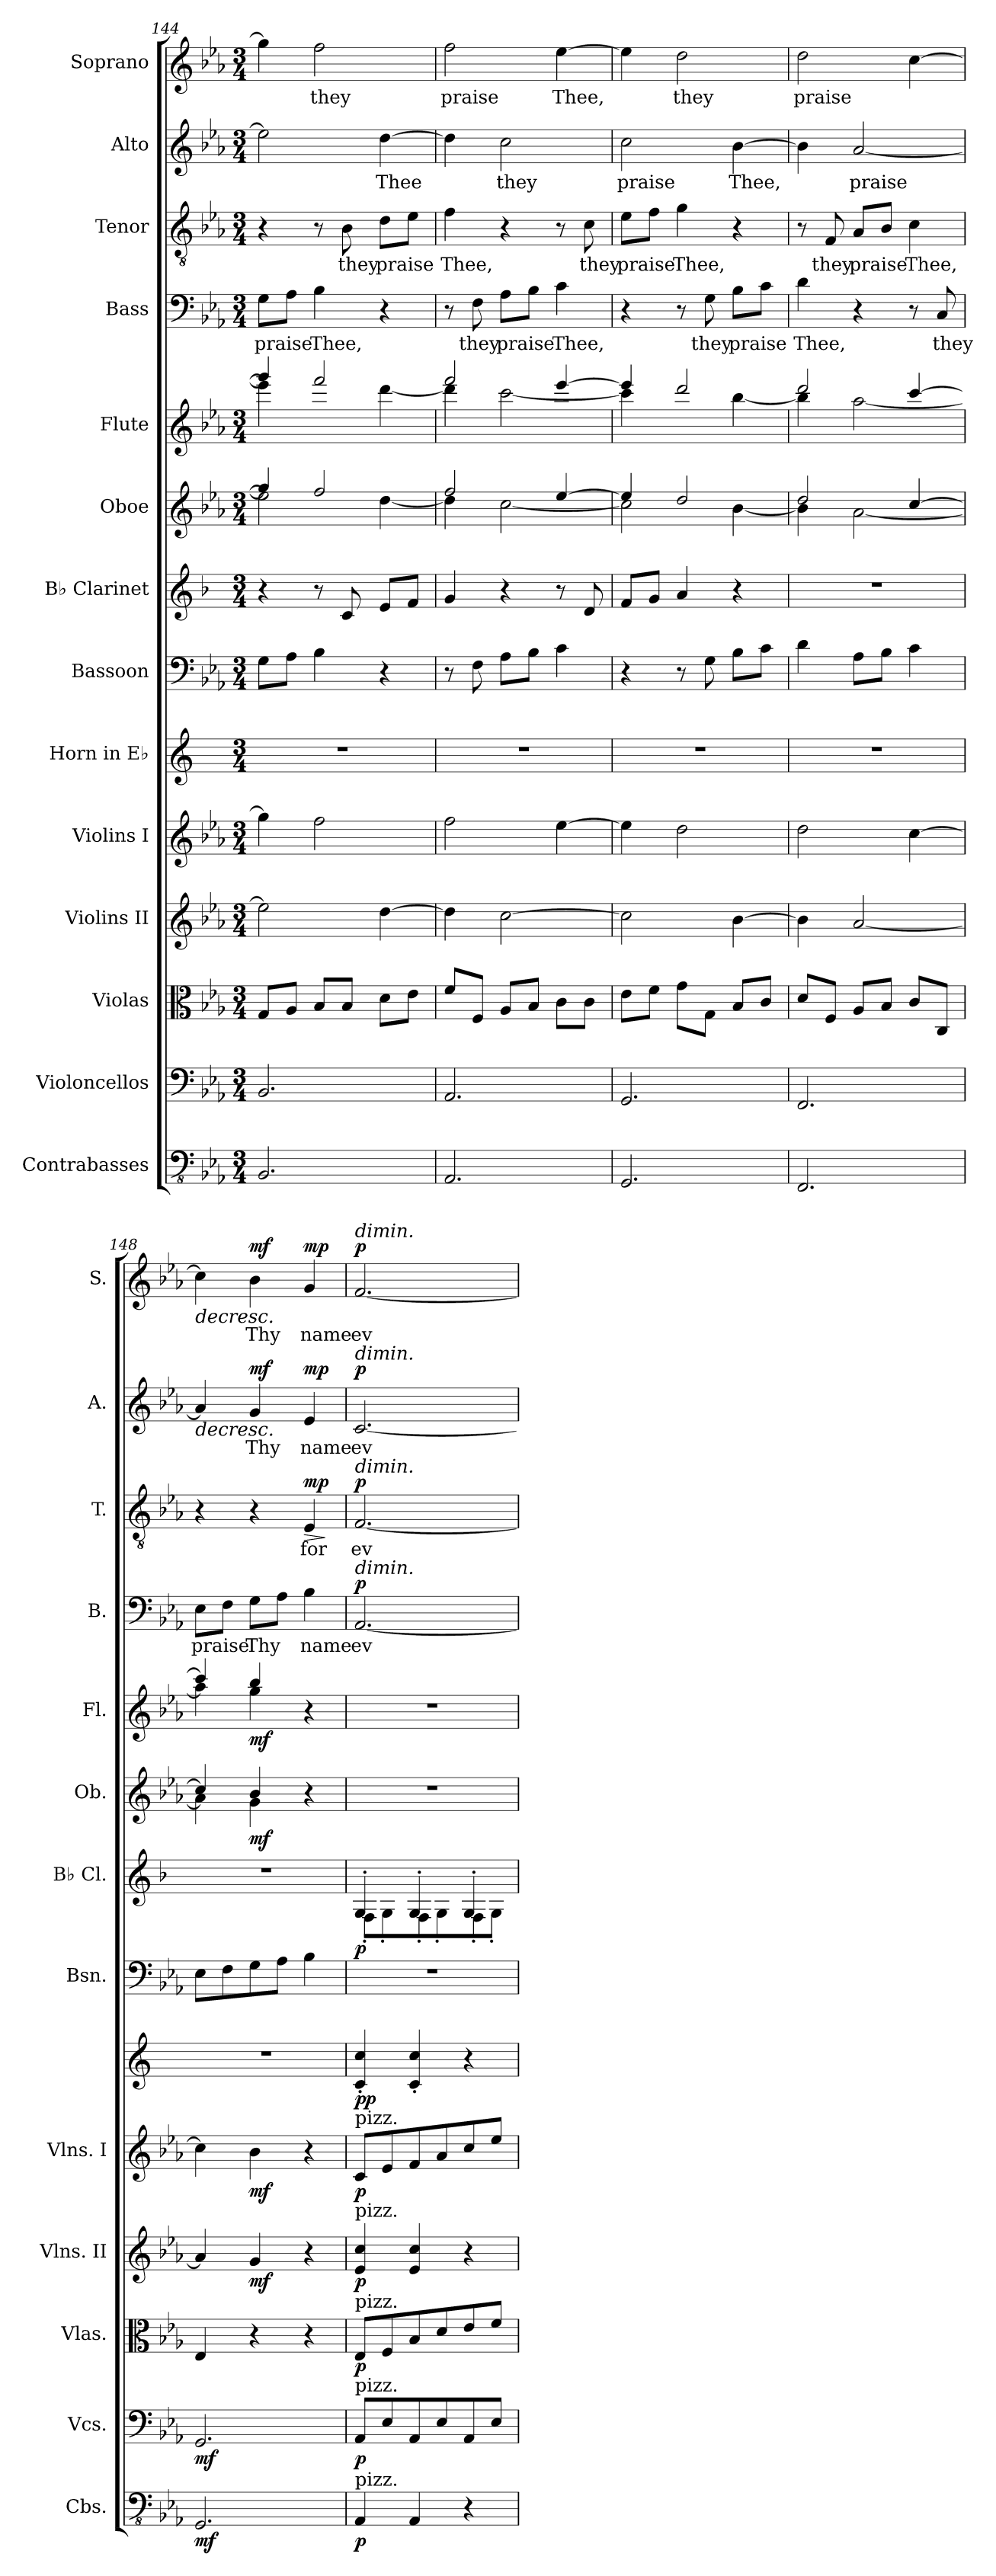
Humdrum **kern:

**kern	**dynam	**kern	**dynam	**kern	**dynam	**kern	**dynam	**kern	**dynam	**kern	**dynam	**kern	**kern	**dynam	**kern	**dynam	**kern	**dynam	**kern	**text	**dynam	**kern	**text	**dynam	**kern	**text	**dynam	**kern	**text	**dynam
*part14	*part14	*part13	*part13	*part12	*part12	*part11	*part11	*part10	*part10	*part9	*part9	*part8	*part7	*part7	*part6	*part6	*part5	*part5	*part4	*part4	*part4	*part3	*part3	*part3	*part2	*part2	*part2	*part1	*part1	*part1
*staff14	*staff14	*staff13	*staff13	*staff12	*staff12	*staff11	*staff11	*staff10	*staff10	*staff9	*staff9	*staff8	*staff7	*staff7	*staff6	*staff6	*staff5	*staff5	*staff4	*staff4	*staff4	*staff3	*staff3	*staff3	*staff2	*staff2	*staff2	*staff1	*staff1	*staff1
*I"Contrabasses	*	*I"Violoncellos	*	*I"Violas	*	*I"Violins II	*	*I"Violins I	*	*I"Horn in E♭	*	*I"Bassoon	*I"B♭ Clarinet	*	*I"Oboe	*	*I"Flute	*	*I"Bass	*	*	*I"Tenor	*	*	*I"Alto	*	*	*I"Soprano	*	*
*I'Cbs.	*	*I'Vcs.	*	*I'Vlas.	*	*I'Vlns. II	*	*I'Vlns. I	*	*	*	*I'Bsn.	*I'B♭ Cl.	*	*I'Ob.	*	*I'Fl.	*	*I'B.	*	*	*I'T.	*	*	*I'A.	*	*	*I'S.	*	*
*clefFv4	*	*clefF4	*	*clefC3	*	*clefG2	*	*clefG2	*	*clefG2	*	*clefF4	*clefG2	*	*clefG2	*	*clefG2	*	*clefF4	*	*	*clefGv2	*	*	*clefG2	*	*	*clefG2	*	*
*	*	*	*	*	*	*	*	*	*	*ITrd5c9	*	*	*ITrd1c2	*	*	*	*	*	*	*	*	*	*	*	*	*	*	*	*	*
*k[b-e-a-]	*	*k[b-e-a-]	*	*k[b-e-a-]	*	*k[b-e-a-]	*	*k[b-e-a-]	*	*k[b-e-a-]	*	*k[b-e-a-]	*k[b-e-a-]	*	*k[b-e-a-]	*	*k[b-e-a-]	*	*k[b-e-a-]	*	*	*k[b-e-a-]	*	*	*k[b-e-a-]	*	*	*k[b-e-a-]	*	*
*M3/4	*	*M3/4	*	*M3/4	*	*M3/4	*	*M3/4	*	*M3/4	*	*M3/4	*M3/4	*	*M3/4	*	*M3/4	*	*M3/4	*	*	*M3/4	*	*	*M3/4	*	*	*M3/4	*	*
=144	=144	=144	=144	=144	=144	=144	=144	=144	=144	=144	=144	=144	=144	=144	=144	=144	=144	=144	=144	=144	=144	=144	=144	=144	=144	=144	=144	=144	=144	=144
*	*	*	*	*	*	*	*	*	*	*	*	*	*	*	*^	*	*^	*	*	*	*	*	*	*	*	*	*	*	*	*
!	!	!	!	!	!	!	!	!	!	!	!	!	!	!	!	!	!	!	!	!	!	!LO:LY:b	!	!	!	!	!	!	!	!	!	!
2.BBB-/	.	2.BB-/	.	8G/L	.	2ee-\]	.	4gg\]	.	2.r	.	8G\L	4r	.	4gg/]	2ee-\]	.	4ggg/]	4eee-\]	.	8G\L	praise	.	4r	.	.	2ee-\]	.	.	4gg\]	.	.
.	.	.	.	8A-/J	.	.	.	.	.	.	.	8A-\J	.	.	.	.	.	.	.	.	8A-\J	.	.	.	.	.	.	.	.	.	.	.
!	!	!	!	!	!	!	!	!	!	!	!	!	!	!	!	!	!	!	!	!	!	!LO:LY:b	!	!	!	!	!	!	!	!	!LO:LY:b	!
.	.	.	.	8B-/L	.	.	.	2ff\	.	.	.	4B-\	8r	.	2ff/	.	.	2fff/	4ryy	.	4B-\	Thee,	.	8r	.	.	.	.	.	2ff\	they	.
!	!	!	!	!	!	!	!	!	!	!	!	!	!	!	!	!	!	!	!	!	!	!	!	!	!LO:LY:b	!	!	!	!	!	!	!
.	.	.	.	8B-/J	.	.	.	.	.	.	.	.	8B-/	.	.	.	.	.	.	.	.	.	.	8B-\	they	.	.	.	.	.	.	.
!	!	!	!	!	!	!	!	!	!	!	!	!	!	!	!	!	!	!	!	!	!	!	!	!	!LO:LY:b	!	!	!LO:LY:b	!	!	!	!
.	.	.	.	8d\L	.	[4dd\	.	.	.	.	.	4r	8d/L	.	.	[4dd\	.	.	[4ddd\	.	4r	.	.	8d\L	praise	.	[4dd\	Thee	.	.	.	.
.	.	.	.	8e-\J	.	.	.	.	.	.	.	.	8e-/J	.	.	.	.	.	.	.	.	.	.	8e-\J	.	.	.	.	.	.	.	.
=145	=145	=145	=145	=145	=145	=145	=145	=145	=145	=145	=145	=145	=145	=145	=145	=145	=145	=145	=145	=145	=145	=145	=145	=145	=145	=145	=145	=145	=145	=145	=145	=145
!	!	!	!	!	!	!	!	!	!	!	!	!	!	!	!	!	!	!	!	!	!	!	!	!	!LO:LY:b	!	!	!	!	!	!LO:LY:b	!
2.AAA-/	.	2.AA-/	.	8f/L	.	4dd\]	.	2ff\	.	2.r	.	8r	4f/	.	2ff/	4dd\]	.	2fff/	4ddd\]	.	8r	.	.	4f\	Thee,	.	4dd\]	.	.	2ff\	praise	.
!	!	!	!	!	!	!	!	!	!	!	!	!	!	!	!	!	!	!	!	!	!	!LO:LY:b	!	!	!	!	!	!	!	!	!	!
.	.	.	.	8F/J	.	.	.	.	.	.	.	8F\	.	.	.	.	.	.	.	.	8F\	they	.	.	.	.	.	.	.	.	.	.
!	!	!	!	!	!	!	!	!	!	!	!	!	!	!	!	!	!	!	!	!	!	!LO:LY:b	!	!	!	!	!	!LO:LY:b	!	!	!	!
.	.	.	.	8A-/L	.	[2cc\	.	.	.	.	.	8A-\L	4r	.	.	[2cc\	.	.	[2ccc\	.	8A-\L	praise	.	4r	.	.	2cc\	they	.	.	.	.
.	.	.	.	8B-/J	.	.	.	.	.	.	.	8B-\J	.	.	.	.	.	.	.	.	8B-\J	.	.	.	.	.	.	.	.	.	.	.
!	!	!	!	!	!	!	!	!	!	!	!	!	!	!	!	!	!	!	!	!	!	!LO:LY:b	!	!	!	!	!	!	!	!	!LO:LY:b	!
.	.	.	.	8c\L	.	.	.	[4ee-\	.	.	.	4c\	8r	.	[4ee-/	.	.	[4eee-/	.	.	4c\	Thee,	.	8r	.	.	.	.	.	[4ee-\	Thee,	.
!	!	!	!	!	!	!	!	!	!	!	!	!	!	!	!	!	!	!	!	!	!	!	!	!	!LO:LY:b	!	!	!	!	!	!	!
.	.	.	.	8c\J	.	.	.	.	.	.	.	.	8c/	.	.	.	.	.	.	.	.	.	.	8c\	they	.	.	.	.	.	.	.
=146	=146	=146	=146	=146	=146	=146	=146	=146	=146	=146	=146	=146	=146	=146	=146	=146	=146	=146	=146	=146	=146	=146	=146	=146	=146	=146	=146	=146	=146	=146	=146	=146
!	!	!	!	!	!	!	!	!	!	!	!	!	!	!	!	!	!	!	!	!	!	!	!	!	!LO:LY:b	!	!	!LO:LY:b	!	!	!	!
2.GGG/	.	2.GG/	.	8e-\L	.	2cc\]	.	4ee-\]	.	2.r	.	4r	8e-/L	.	4ee-/]	2cc\]	.	4eee-/]	4ccc\]	.	4r	.	.	8e-\L	praise	.	2cc\	praise	.	4ee-\]	.	.
.	.	.	.	8f\J	.	.	.	.	.	.	.	.	8f/J	.	.	.	.	.	.	.	.	.	.	8f\J	.	.	.	.	.	.	.	.
!	!	!	!	!	!	!	!	!	!	!	!	!	!	!	!	!	!	!	!	!	!	!	!	!	!LO:LY:b	!	!	!	!	!	!LO:LY:b	!
.	.	.	.	8g\L	.	.	.	2dd\	.	.	.	8r	4g/	.	2dd/	.	.	2ddd/	4ryy	.	8r	.	.	4g\	Thee,	.	.	.	.	2dd\	they	.
!	!	!	!	!	!	!	!	!	!	!	!	!	!	!	!	!	!	!	!	!	!	!LO:LY:b	!	!	!	!	!	!	!	!	!	!
.	.	.	.	8G\J	.	.	.	.	.	.	.	8G\	.	.	.	.	.	.	.	.	8G\	they	.	.	.	.	.	.	.	.	.	.
!	!	!	!	!	!	!	!	!	!	!	!	!	!	!	!	!	!	!	!	!	!	!LO:LY:b	!	!	!	!	!	!LO:LY:b	!	!	!	!
.	.	.	.	8B-/L	.	[4b-\	.	.	.	.	.	8B-\L	4r	.	.	[4b-\	.	.	[4bb-\	.	8B-\L	praise	.	4r	.	.	[4b-\	Thee,	.	.	.	.
.	.	.	.	8c/J	.	.	.	.	.	.	.	8c\J	.	.	.	.	.	.	.	.	8c\J	.	.	.	.	.	.	.	.	.	.	.
=147	=147	=147	=147	=147	=147	=147	=147	=147	=147	=147	=147	=147	=147	=147	=147	=147	=147	=147	=147	=147	=147	=147	=147	=147	=147	=147	=147	=147	=147	=147	=147	=147
!	!	!	!	!	!	!	!	!	!	!	!	!	!	!	!	!	!	!	!	!	!	!LO:LY:b	!	!	!	!	!	!	!	!	!LO:LY:b	!
2.FFF/	.	2.FF/	.	8d/L	.	4b-\]	.	2dd\	.	2.r	.	4d\	2.r	.	2dd/	4b-\]	.	2ddd/	4bb-\]	.	4d\	Thee,	.	8r	.	.	4b-\]	.	.	2dd\	praise	.
!	!	!	!	!	!	!	!	!	!	!	!	!	!	!	!	!	!	!	!	!	!	!	!	!	!LO:LY:b	!	!	!	!	!	!	!
.	.	.	.	8F/J	.	.	.	.	.	.	.	.	.	.	.	.	.	.	.	.	.	.	.	8F/	they	.	.	.	.	.	.	.
!	!	!	!	!	!	!	!	!	!	!	!	!	!	!	!	!	!	!	!	!	!	!	!	!	!LO:LY:b	!	!	!LO:LY:b	!	!	!	!
.	.	.	.	8A-/L	.	[2a-/	.	.	.	.	.	8A-\L	.	.	.	[2a-\	.	.	[2aa-\	.	4r	.	.	8A-/L	praise	.	[2a-/	praise	.	.	.	.
.	.	.	.	8B-/J	.	.	.	.	.	.	.	8B-\J	.	.	.	.	.	.	.	.	.	.	.	8B-/J	.	.	.	.	.	.	.	.
!	!	!	!	!	!	!	!	!	!	!	!	!	!	!	!	!	!	!	!	!	!	!	!	!	!LO:LY:b	!	!	!	!	!	!	!
.	.	.	.	8c/L	.	.	.	[4cc\	.	.	.	4c\	.	.	[4cc/	.	.	[4ccc/	.	.	8r	.	.	4c\	Thee,	.	.	.	.	[4cc\	.	.
!	!	!	!	!	!	!	!	!	!	!	!	!	!	!	!	!	!	!	!	!	!	!LO:LY:b	!	!	!	!	!	!	!	!	!	!
.	.	.	.	8C/J	.	.	.	.	.	.	.	.	.	.	.	.	.	.	.	.	8C/	they	.	.	.	.	.	.	.	.	.	.
=148	=148	=148	=148	=148	=148	=148	=148	=148	=148	=148	=148	=148	=148	=148	=148	=148	=148	=148	=148	=148	=148	=148	=148	=148	=148	=148	=148	=148	=148	=148	=148	=148
!	!LO:DY:b	!	!LO:DY:b	!	!	!	!	!	!	!	!	!	!	!	!	!	!	!	!	!	!	!LO:LY:b	!	!	!	!	!	!	!LO:HP:b	!	!	!LO:HP:b
2.GGG/	mf	2.GG/	mf	4E-/	.	4a-/]	.	4cc\]	.	2.r	.	8E-\L	2.r	.	4cc/]	4a-\]	.	4ccc/]	4aa-\]	.	8E-\L	praise	.	4r	.	.	4a-/]	.	>	4cc\]	.	>
.	.	.	.	.	.	.	.	.	.	.	.	8F\	.	.	.	.	.	.	.	.	8F\J	.	.	.	.	.	.	.	.	.	.	.
!	!	!	!	!	!	!	!LO:DY:b	!	!LO:DY:b	!	!	!	!	!	!	!	!LO:DY:b	!	!	!LO:DY:b	!	!LO:LY:b	!	!	!	!	!	!LO:LY:b	!LO:DY:a	!	!LO:LY:b	!LO:DY:a
.	.	.	.	4r	.	4g/	mf	4b-\	mf	.	.	8G\	.	.	4b-/	4g\	mf	4bb-/	4gg\	mf	8G\L	Thy	.	4r	.	.	4g/	Thy	mf	4b-\	Thy	mf
.	.	.	.	.	.	.	.	.	.	.	.	8A-\J	.	.	.	.	.	.	.	.	8A-\J	.	.	.	.	.	.	.	.	.	.	.
!	!	!	!	!	!	!	!	!	!	!	!	!	!	!	!	!	!	!	!	!	!	!LO:LY:b	!	!	!LO:LY:b	!LO:HP:b	!	!LO:LY:b	!	!	!LO:LY:b	!
!	!	!	!	!	!	!	!	!	!	!	!	!	!	!	!	!	!	!	!	!	!	!	!	!	!	!LO:DY:n=1:a	!	!	!LO:DY:a	!	!	!LO:DY:a
.	.	.	.	4r	.	4r	.	4r	.	.	.	4B-\	.	.	4r	4ryy	.	4r	4ryy	.	4B-\	name	.	4E-/	for	> mp	4e-/	name	mp	4g/	name	mp
*	*	*	*	*	*	*	*	*	*	*	*	*	*	*	*v	*v	*	*	*	*	*	*	*	*	*	*	*	*	*	*	*	*
*	*	*	*	*	*	*	*	*	*	*	*	*	*	*	*	*	*v	*v	*	*	*	*	*	*	*	*	*	*	*	*	*
.	.	.	.	.	.	.	.	.	.	.	.	.	.	.	.	.	.	.	.	.	.	.	.	]	.	.	]	.	.	]
!!LO:PB:g=z
=149	=149	=149	=149	=149	=149	=149	=149	=149	=149	=149	=149	=149	=149	=149	=149	=149	=149	=149	=149	=149	=149	=149	=149	=149	=149	=149	=149	=149	=149	=149
*	*	*	*	*	*	*	*	*	*	*	*	*	*^	*	*	*	*	*	*	*	*	*	*	*	*	*	*	*	*	*
!	!	!	!	!	!	!	!	!	!	!	!	!	!	!	!	!	!	!	!	!	!	!	!	!	!	!	!	!	!LO:TX:a:i:t=dimin.	!	!
!	!	!	!	!	!	!	!	!	!	!	!	!	!	!	!	!	!	!	!	!	!	!	!	!	!	!LO:TX:a:i:t=dimin.	!	!	!	!	!
!	!	!	!	!	!	!	!	!	!	!	!	!	!	!	!	!	!	!	!	!	!	!	!LO:TX:a:i:t=dimin.	!	!	!	!	!	!	!	!
!	!	!	!	!	!	!	!	!	!	!	!	!	!	!	!	!	!	!	!	!LO:TX:a:i:t=dimin.	!	!	!	!	!	!	!	!	!	!	!
!	!	!	!	!	!	!	!	!LO:TX:a:t=pizz.	!	!	!	!	!	!	!	!	!	!	!	!	!	!	!	!	!	!	!	!	!	!	!
!	!	!	!	!	!	!LO:TX:a:t=pizz.	!	!	!	!	!	!	!	!	!	!	!	!	!	!	!	!	!	!	!	!	!	!	!	!	!
!	!	!	!	!LO:TX:a:t=pizz.	!	!	!	!	!	!	!	!	!	!	!	!	!	!	!	!	!	!	!	!	!	!	!	!	!	!	!
!	!	!LO:TX:a:t=pizz.	!	!	!	!	!	!	!	!	!	!	!	!	!	!	!	!	!	!	!	!	!	!	!	!	!	!	!	!	!
!LO:TX:a:t=pizz.	!	!	!	!	!	!	!	!	!	!	!	!	!	!	!	!	!	!	!	!	!	!	!	!	!	!	!	!	!	!	!
!	!LO:DY:b	!	!LO:DY:b	!	!LO:DY:b	!	!LO:DY:b	!	!LO:DY:b	!	!LO:DY:b	!	!	!	!LO:DY:b	!	!	!	!	!	!LO:LY:b	!LO:DY:a	!	!LO:LY:b	!LO:DY:a	!	!LO:LY:b	!LO:DY:a	!	!LO:LY:b	!LO:DY:a
4AAA-/	p	8AA-/L	p	8E-/L	p	4e-/ 4cc/	p	8c/L	p	4E-/' 4e-/'	pp	2.r	4F'/	8E-'\L	p	2.r	.	2.r	.	[2.AA-/	ev-	p	[2.F/	ev-	p	[2.c/	ev-	p	[2.f/	ev-	p
.	.	8E-/	.	8F/	.	.	.	8e-/	.	.	.	.	.	8F'\	.	.	.	.	.	.	.	.	.	.	.	.	.	.	.	.	.
4AAA-/	.	8AA-/	.	8B-/	.	4e-/ 4cc/	.	8f/	.	4E-/' 4e-/'	.	.	4F'/	8E-'\	.	.	.	.	.	.	.	.	.	.	.	.	.	.	.	.	.
.	.	8E-/	.	8d/	.	.	.	8a-/	.	.	.	.	.	8F'\	.	.	.	.	.	.	.	.	.	.	.	.	.	.	.	.	.
4r	.	8AA-/	.	8e-/	.	4r	.	8cc/	.	4r	.	.	4F'/	8E-'\	.	.	.	.	.	.	.	.	.	.	.	.	.	.	.	.	.
.	.	8E-/J	.	8f/J	.	.	.	8ee-/J	.	.	.	.	.	8F'\J	.	.	.	.	.	.	.	.	.	.	.	.	.	.	.	.	.
*	*	*	*	*	*	*	*	*	*	*	*	*	*v	*v	*	*	*	*	*	*	*	*	*	*	*	*	*	*	*	*	*
=	=	=	=	=	=	=	=	=	=	=	=	=	=	=	=	=	=	=	=	=	=	=	=	=	=	=	=	=	=	=
*-	*-	*-	*-	*-	*-	*-	*-	*-	*-	*-	*-	*-	*-	*-	*-	*-	*-	*-	*-	*-	*-	*-	*-	*-	*-	*-	*-	*-	*-	*-
